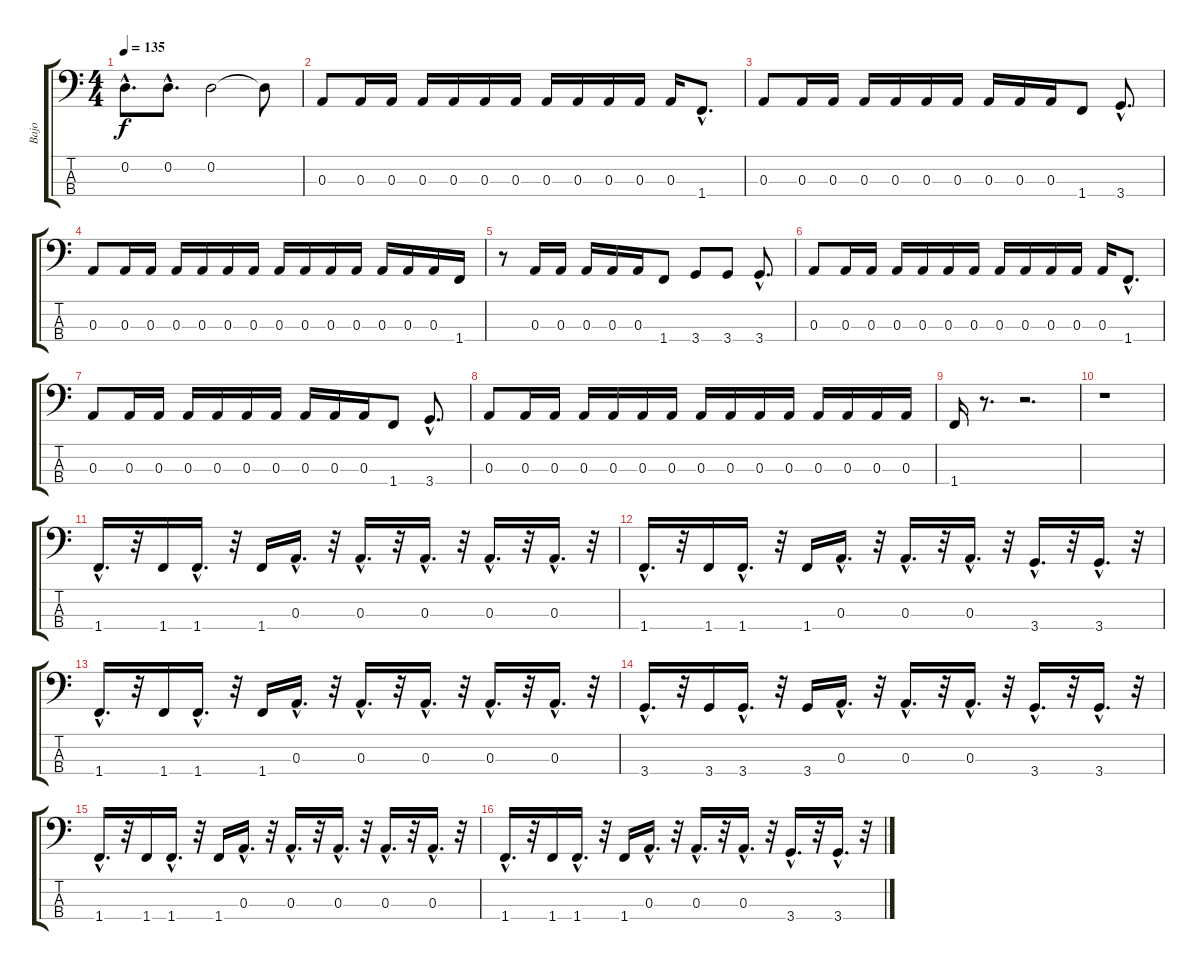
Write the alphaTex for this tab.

\track ("Bajo" "Bajo") {instrument electricbassfinger}
\staff {score tabs}
\tuning (G2 D2 A1 E1) {hide}
\ts (4 4)
\tempo 135
\clef f4
\ks c
0.2{hac}.8{d dy f} 0.2{hac}.8{d} 0.2.2 0.2{t}.8 |
0.3.8 0.3.16 0.3.16 0.3.16 0.3.16 0.3.16 0.3.16 0.3.16 0.3.16 0.3.16 0.3.16 0.3.16 1.4{hac}.8{d} |
0.3.8 0.3.16 0.3.16 0.3.16 0.3.16 0.3.16 0.3.16 0.3.16 0.3.16 0.3.16 1.4.8 3.4{hac}.8{d} |
0.3.8 0.3.16 0.3.16 0.3.16 0.3.16 0.3.16 0.3.16 0.3.16 0.3.16 0.3.16 0.3.16 0.3.16 0.3.16 0.3.16 1.4.16 |
r.8 0.3.16 0.3.16 0.3.16 0.3.16 0.3.16 1.4.8 3.4.8 3.4.8 3.4{hac}.8{d} |
0.3.8 0.3.16 0.3.16 0.3.16 0.3.16 0.3.16 0.3.16 0.3.16 0.3.16 0.3.16 0.3.16 0.3.16 1.4{hac}.8{d} |
0.3.8 0.3.16 0.3.16 0.3.16 0.3.16 0.3.16 0.3.16 0.3.16 0.3.16 0.3.16 1.4.8 3.4{hac}.8{d} |
0.3.8 0.3.16 0.3.16 0.3.16 0.3.16 0.3.16 0.3.16 0.3.16 0.3.16 0.3.16 0.3.16 0.3.16 0.3.16 0.3.16 0.3.16 |
1.4.16 r.8{d} r.2{d} |
r.1 |
1.4{hac}.16{d} r.32 1.4.16 1.4{hac}.16{d} r.32 1.4.16 0.3{hac}.16{d} r.32 0.3{hac}.16{d} r.32 0.3{hac}.16{d} r.32 0.3{hac}.16{d} r.32 0.3{hac}.16{d} r.32 |
1.4{hac}.16{d} r.32 1.4.16 1.4{hac}.16{d} r.32 1.4.16 0.3{hac}.16{d} r.32 0.3{hac}.16{d} r.32 0.3{hac}.16{d} r.32 3.4{hac}.16{d} r.32 3.4{hac}.16{d} r.32 |
1.4{hac}.16{d} r.32 1.4.16 1.4{hac}.16{d} r.32 1.4.16 0.3{hac}.16{d} r.32 0.3{hac}.16{d} r.32 0.3{hac}.16{d} r.32 0.3{hac}.16{d} r.32 0.3{hac}.16{d} r.32 |
3.4{hac}.16{d} r.32 3.4.16 3.4{hac}.16{d} r.32 3.4.16 0.3{hac}.16{d} r.32 0.3{hac}.16{d} r.32 0.3{hac}.16{d} r.32 3.4{hac}.16{d} r.32 3.4{hac}.16{d} r.32 |
1.4{hac}.16{d} r.32 1.4.16 1.4{hac}.16{d} r.32 1.4.16 0.3{hac}.16{d} r.32 0.3{hac}.16{d} r.32 0.3{hac}.16{d} r.32 0.3{hac}.16{d} r.32 0.3{hac}.16{d} r.32 |
1.4{hac}.16{d} r.32 1.4.16 1.4{hac}.16{d} r.32 1.4.16 0.3{hac}.16{d} r.32 0.3{hac}.16{d} r.32 0.3{hac}.16{d} r.32 3.4{hac}.16{d} r.32 3.4{hac}.16{d} r.32
